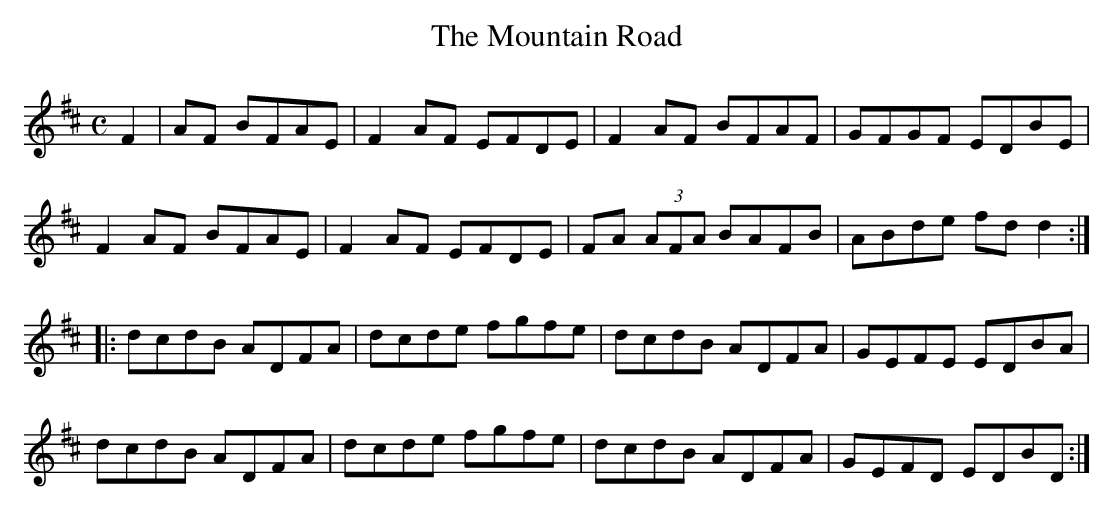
X:1
T:The Mountain Road
M:C
L:1/8
K:D
F2| AF BFAE|F2 AF EFDE|F2 AF BFAF|GFGF EDBE|
F2 AF BFAE| F2 AF EFDE|FA (3AFA BAFB|ABde fd d2 :|
|:dcdB ADFA|dcde fgfe| dcdB ADFA|GEFE EDBA|
dcdB ADFA|dcde fgfe|dcdB ADFA|GEFD EDBD :|
